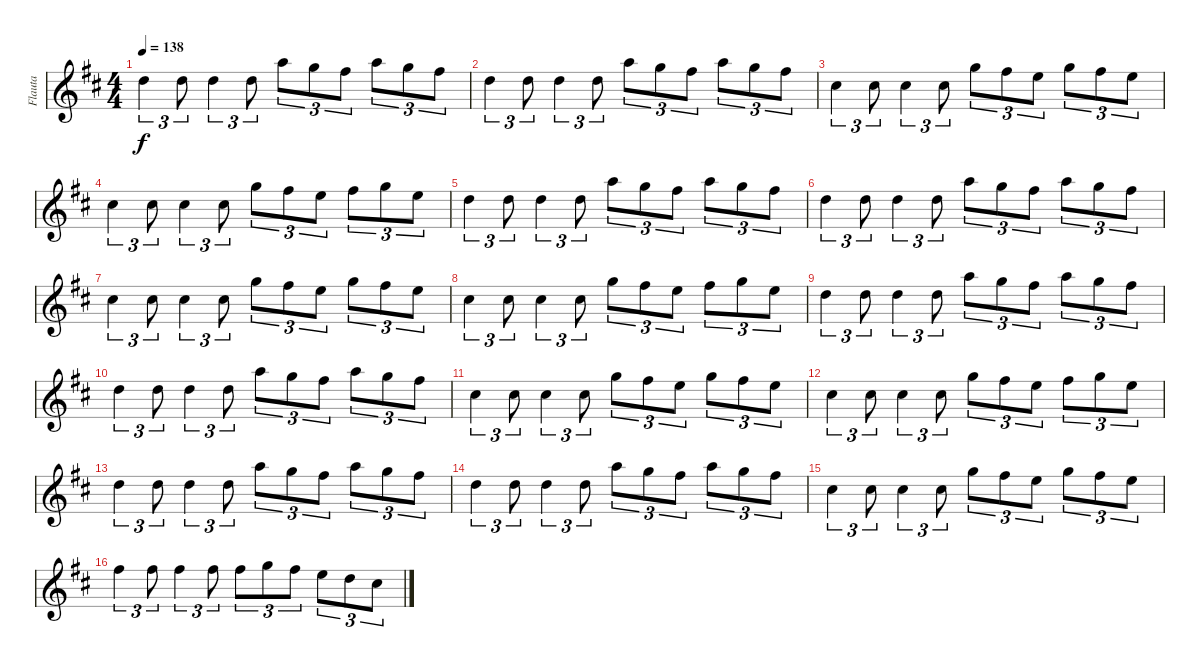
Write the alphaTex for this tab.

\track ("Flauta" "Flauta") {instrument flute}
\staff {score}
\tuning (E4 B3 G3 D3 A2 E2) {hide}
\ts (4 4)
\tempo 138
\clef g2
\ks d
15.2.4{tu (3 2) dy f volume 10} 15.2.8{tu (3 2)} 15.2.4{tu (3 2)} 15.2.8{tu (3 2)} 17.1.8{tu (3 2)} 15.1.8{tu (3 2)} 14.1.8{tu (3 2)} 17.1.8{tu (3 2)} 15.1.8{tu (3 2)} 14.1.8{tu (3 2)} |
15.2.4{tu (3 2)} 15.2.8{tu (3 2)} 15.2.4{tu (3 2)} 15.2.8{tu (3 2)} 17.1.8{tu (3 2)} 15.1.8{tu (3 2)} 14.1.8{tu (3 2)} 17.1.8{tu (3 2)} 15.1.8{tu (3 2)} 14.1.8{tu (3 2)} |
14.2.4{tu (3 2)} 14.2.8{tu (3 2)} 14.2.4{tu (3 2)} 14.2.8{tu (3 2)} 15.1.8{tu (3 2)} 14.1.8{tu (3 2)} 12.1.8{tu (3 2)} 15.1.8{tu (3 2)} 14.1.8{tu (3 2)} 12.1.8{tu (3 2)} |
14.2.4{tu (3 2)} 14.2.8{tu (3 2)} 14.2.4{tu (3 2)} 14.2.8{tu (3 2)} 15.1.8{tu (3 2)} 14.1.8{tu (3 2)} 12.1.8{tu (3 2)} 14.1.8{tu (3 2)} 15.1.8{tu (3 2)} 12.1.8{tu (3 2)} |
15.2.4{tu (3 2)} 15.2.8{tu (3 2)} 15.2.4{tu (3 2)} 15.2.8{tu (3 2)} 17.1.8{tu (3 2)} 15.1.8{tu (3 2)} 14.1.8{tu (3 2)} 17.1.8{tu (3 2)} 15.1.8{tu (3 2)} 14.1.8{tu (3 2)} |
15.2.4{tu (3 2)} 15.2.8{tu (3 2)} 15.2.4{tu (3 2)} 15.2.8{tu (3 2)} 17.1.8{tu (3 2)} 15.1.8{tu (3 2)} 14.1.8{tu (3 2)} 17.1.8{tu (3 2)} 15.1.8{tu (3 2)} 14.1.8{tu (3 2)} |
14.2.4{tu (3 2)} 14.2.8{tu (3 2)} 14.2.4{tu (3 2)} 14.2.8{tu (3 2)} 15.1.8{tu (3 2)} 14.1.8{tu (3 2)} 12.1.8{tu (3 2)} 15.1.8{tu (3 2)} 14.1.8{tu (3 2)} 12.1.8{tu (3 2)} |
14.2.4{tu (3 2)} 14.2.8{tu (3 2)} 14.2.4{tu (3 2)} 14.2.8{tu (3 2)} 15.1.8{tu (3 2)} 14.1.8{tu (3 2)} 12.1.8{tu (3 2)} 14.1.8{tu (3 2)} 15.1.8{tu (3 2)} 12.1.8{tu (3 2)} |
15.2.4{tu (3 2)} 15.2.8{tu (3 2)} 15.2.4{tu (3 2)} 15.2.8{tu (3 2)} 17.1.8{tu (3 2)} 15.1.8{tu (3 2)} 14.1.8{tu (3 2)} 17.1.8{tu (3 2)} 15.1.8{tu (3 2)} 14.1.8{tu (3 2)} |
15.2.4{tu (3 2)} 15.2.8{tu (3 2)} 15.2.4{tu (3 2)} 15.2.8{tu (3 2)} 17.1.8{tu (3 2)} 15.1.8{tu (3 2)} 14.1.8{tu (3 2)} 17.1.8{tu (3 2)} 15.1.8{tu (3 2)} 14.1.8{tu (3 2)} |
14.2.4{tu (3 2)} 14.2.8{tu (3 2)} 14.2.4{tu (3 2)} 14.2.8{tu (3 2)} 15.1.8{tu (3 2)} 14.1.8{tu (3 2)} 12.1.8{tu (3 2)} 15.1.8{tu (3 2)} 14.1.8{tu (3 2)} 12.1.8{tu (3 2)} |
14.2.4{tu (3 2)} 14.2.8{tu (3 2)} 14.2.4{tu (3 2)} 14.2.8{tu (3 2)} 15.1.8{tu (3 2)} 14.1.8{tu (3 2)} 12.1.8{tu (3 2)} 14.1.8{tu (3 2)} 15.1.8{tu (3 2)} 12.1.8{tu (3 2)} |
15.2.4{tu (3 2)} 15.2.8{tu (3 2)} 15.2.4{tu (3 2)} 15.2.8{tu (3 2)} 17.1.8{tu (3 2)} 15.1.8{tu (3 2)} 14.1.8{tu (3 2)} 17.1.8{tu (3 2)} 15.1.8{tu (3 2)} 14.1.8{tu (3 2)} |
15.2.4{tu (3 2)} 15.2.8{tu (3 2)} 15.2.4{tu (3 2)} 15.2.8{tu (3 2)} 17.1.8{tu (3 2)} 15.1.8{tu (3 2)} 14.1.8{tu (3 2)} 17.1.8{tu (3 2)} 15.1.8{tu (3 2)} 14.1.8{tu (3 2)} |
14.2.4{tu (3 2)} 14.2.8{tu (3 2)} 14.2.4{tu (3 2)} 14.2.8{tu (3 2)} 15.1.8{tu (3 2)} 14.1.8{tu (3 2)} 12.1.8{tu (3 2)} 15.1.8{tu (3 2)} 14.1.8{tu (3 2)} 12.1.8{tu (3 2)} |
14.1.4{tu (3 2)} 14.1.8{tu (3 2)} 14.1.4{tu (3 2)} 14.1.8{tu (3 2)} 14.1.8{tu (3 2)} 15.1.8{tu (3 2)} 14.1.8{tu (3 2)} 12.1.8{tu (3 2)} 15.2.8{tu (3 2)} 14.2.8{tu (3 2)}
